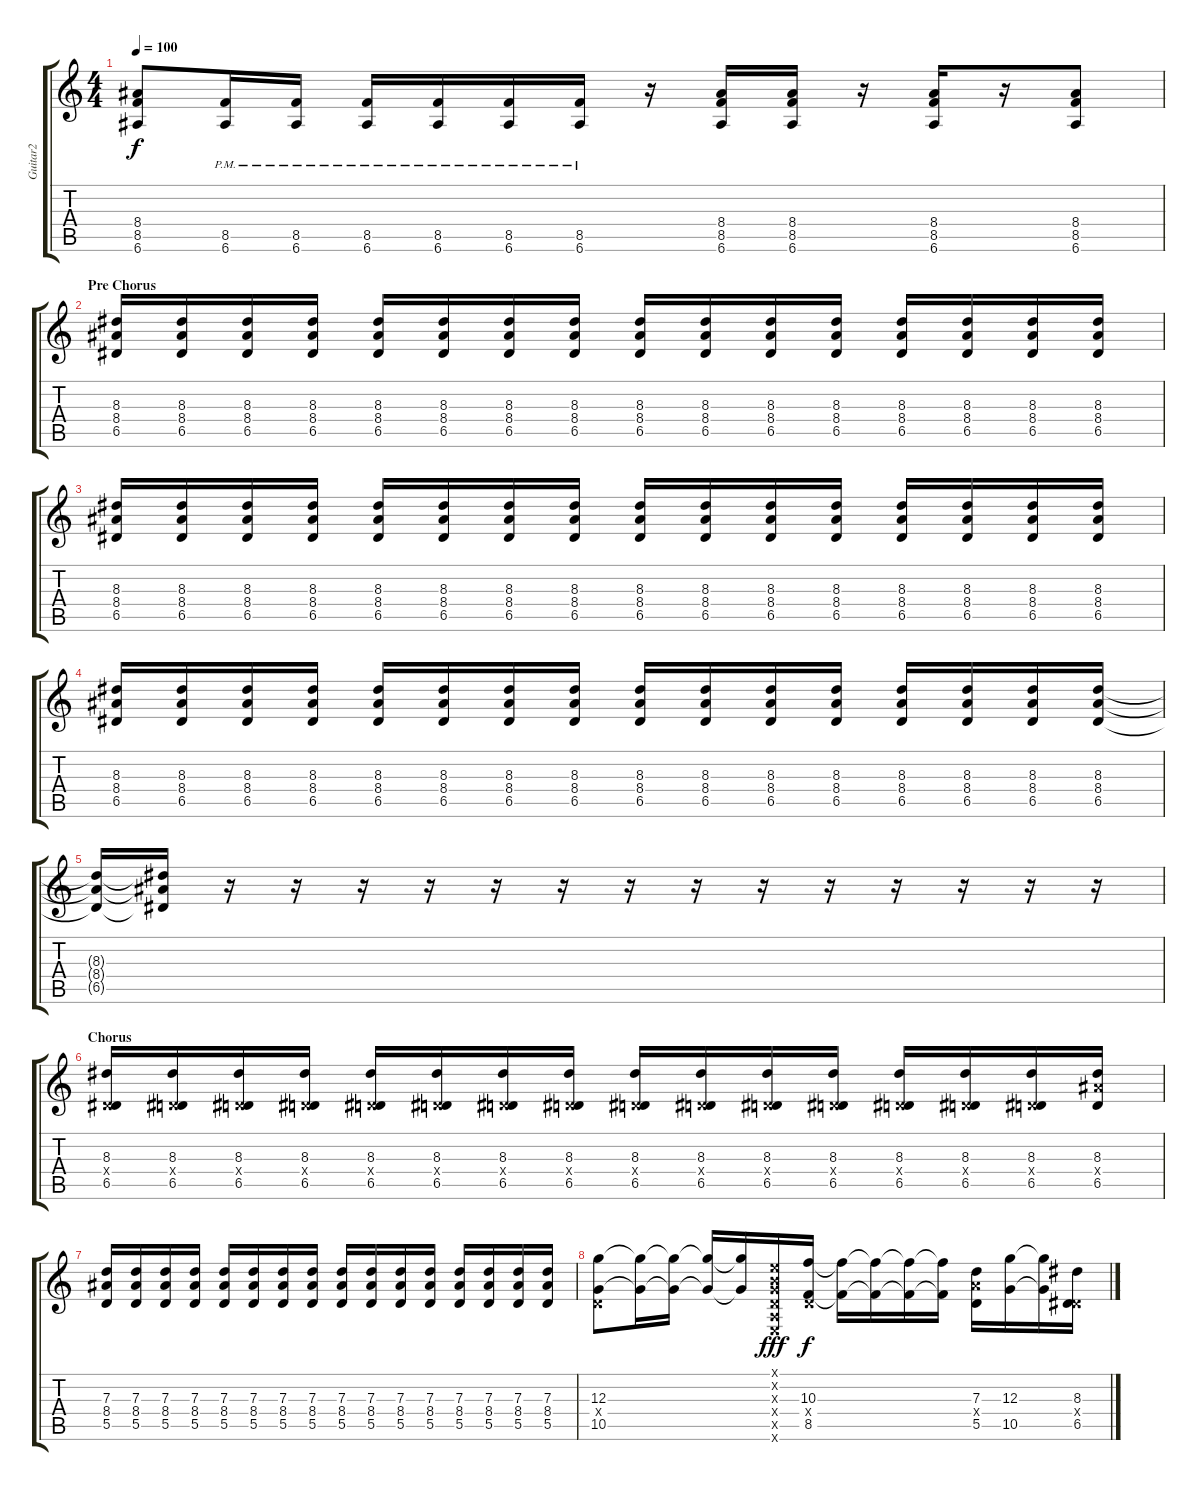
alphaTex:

\track ("Guitar2" "Guitar2") {instrument distortionguitar}
\staff {score tabs}
\tuning (E4 B3 G3 D3 A2 E2) {hide}
\ts (4 4)
\tempo 100
\clef g2
\ks c
(8.4 8.5 6.6).8{dy f} (8.5{pm} 6.6{pm}).16 (8.5{pm} 6.6{pm}).16 (8.5{pm} 6.6{pm}).16 (8.5{pm} 6.6{pm}).16 (8.5{pm} 6.6{pm}).16 (8.5{pm} 6.6{pm}).16 r.16 (8.4 8.5 6.6).16 (8.4 8.5 6.6).16 r.16 (8.4 8.5 6.6).16 r.16 (8.4 8.5 6.6).8 |
\section ("" "Pre Chorus")
(8.3 8.4 6.5).16 (8.3 8.4 6.5).16 (8.3 8.4 6.5).16 (8.3 8.4 6.5).16 (8.3 8.4 6.5).16 (8.3 8.4 6.5).16 (8.3 8.4 6.5).16 (8.3 8.4 6.5).16 (8.3 8.4 6.5).16 (8.3 8.4 6.5).16 (8.3 8.4 6.5).16 (8.3 8.4 6.5).16 (8.3 8.4 6.5).16 (8.3 8.4 6.5).16 (8.3 8.4 6.5).16 (8.3 8.4 6.5).16 |
(8.3 8.4 6.5).16 (8.3 8.4 6.5).16 (8.3 8.4 6.5).16 (8.3 8.4 6.5).16 (8.3 8.4 6.5).16 (8.3 8.4 6.5).16 (8.3 8.4 6.5).16 (8.3 8.4 6.5).16 (8.3 8.4 6.5).16 (8.3 8.4 6.5).16 (8.3 8.4 6.5).16 (8.3 8.4 6.5).16 (8.3 8.4 6.5).16 (8.3 8.4 6.5).16 (8.3 8.4 6.5).16 (8.3 8.4 6.5).16 |
(8.3 8.4 6.5).16 (8.3 8.4 6.5).16 (8.3 8.4 6.5).16 (8.3 8.4 6.5).16 (8.3 8.4 6.5).16 (8.3 8.4 6.5).16 (8.3 8.4 6.5).16 (8.3 8.4 6.5).16 (8.3 8.4 6.5).16 (8.3 8.4 6.5).16 (8.3 8.4 6.5).16 (8.3 8.4 6.5).16 (8.3 8.4 6.5).16 (8.3 8.4 6.5).16 (8.3 8.4 6.5).16 (8.3 8.4 6.5).16 |
(8.3{t} 8.4{t} 6.5{t}).16 (8.3{t} 8.4{t} 6.5{t}).16 r.16 r.16 r.16 r.16 r.16 r.16 r.16 r.16 r.16 r.16 r.16 r.16 r.16 r.16 |
\section ("" "Chorus")
(8.3 0.4{x} 6.5).16 (8.3 0.4{x} 6.5).16 (8.3 0.4{x} 6.5).16 (8.3 0.4{x} 6.5).16 (8.3 0.4{x} 6.5).16 (8.3 0.4{x} 6.5).16 (8.3 0.4{x} 6.5).16 (8.3 0.4{x} 6.5).16 (8.3 0.4{x} 6.5).16 (8.3 0.4{x} 6.5).16 (8.3 0.4{x} 6.5).16 (8.3 0.4{x} 6.5).16 (8.3 0.4{x} 6.5).16 (8.3 0.4{x} 6.5).16 (8.3 0.4{x} 6.5).16 (8.3 8.4{x} 6.5).16 |
(7.3 8.4 5.5).16 (7.3 8.4 5.5).16 (7.3 8.4 5.5).16 (7.3 8.4 5.5).16 (7.3 8.4 5.5).16 (7.3 8.4 5.5).16 (7.3 8.4 5.5).16 (7.3 8.4 5.5).16 (7.3 8.4 5.5).16 (7.3 8.4 5.5).16 (7.3 8.4 5.5).16 (7.3 8.4 5.5).16 (7.3 8.4 5.5).16 (7.3 8.4 5.5).16 (7.3 8.4 5.5).16 (7.3 8.4 5.5).16 |
(12.3 0.4{x} 10.5).8 (12.3{t} 10.5{t}).16 (12.3{t} 10.5{t}).16 (12.3{t} 10.5{t}).16 (12.3{t} 10.5{t}).16 (0.1{x} 0.2{x} 0.3{x} 0.4{x} 0.5{x} 0.6{x}).16{dy fff} (10.3 0.4{x} 8.5).16{dy f} (10.3{t} 8.5{t}).16 (10.3{t} 8.5{t}).16 (10.3{t} 8.5{t}).16 (10.3{t} 8.5{t}).16 (7.3 7.4{x} 5.5).16 (12.3 10.5).16 (12.3{t} 10.5{t}).16 (8.3 0.4{x} 6.5).16
